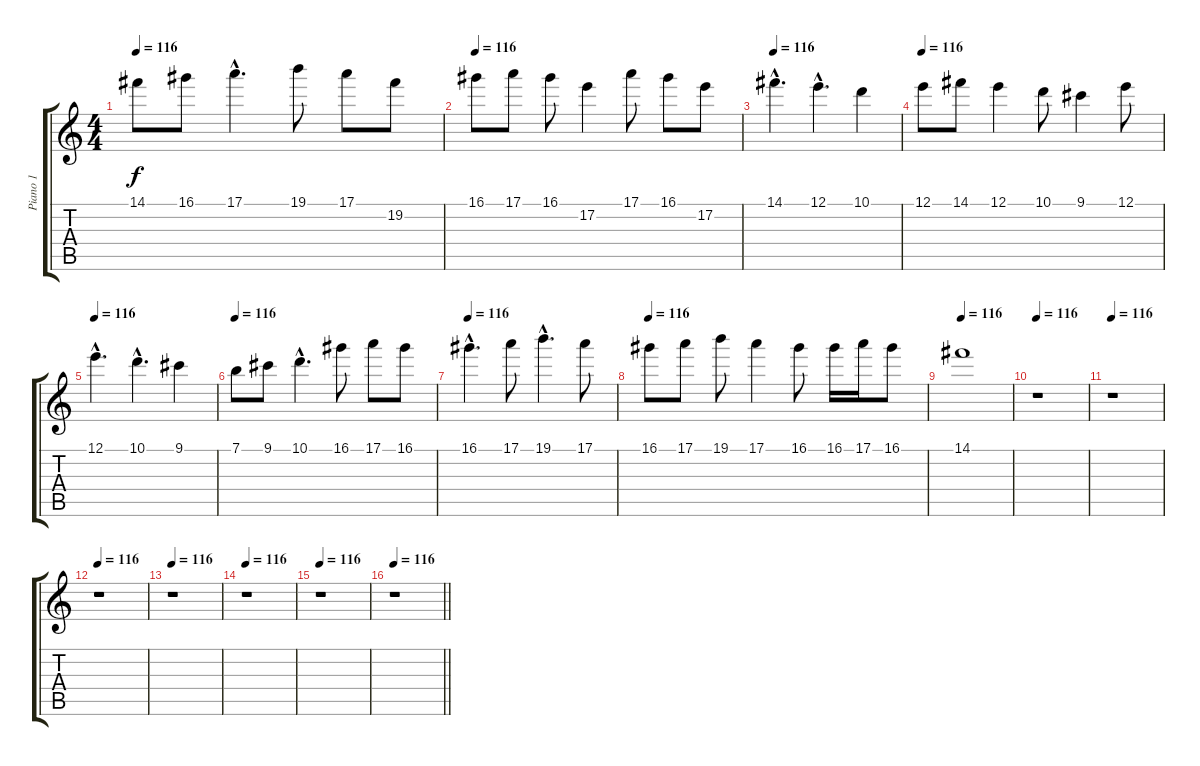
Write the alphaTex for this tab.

\track ("Piano 1" "Piano 1") {instrument acousticgrandpiano}
\staff {score tabs}
\tuning (E5 B4 G4 D4 A3 D3) {hide}
\ts (4 4)
\tempo 116
\clef g2
\ks c
14.1.8{dy f} 16.1.8 17.1{hac}.4{d} 19.1.8 17.1.8 19.2.8 |
\tempo 116
16.1.8 17.1.8 16.1.8 17.2.4 17.1.8 16.1.8 17.2.8 |
\tempo 116
14.1{hac}.4{d} 12.1{hac}.4{d} 10.1.4 |
\tempo 116
12.1.8 14.1.8 12.1.4 10.1.8 9.1.4 12.1.8 |
\tempo 116
12.1{hac}.4{d} 10.1{hac}.4{d} 9.1.4 |
\tempo 116
7.1.8 9.1.8 10.1{hac}.4{d} 16.1.8 17.1.8 16.1.8 |
\tempo 116
16.1{hac}.4{d} 17.1.8 19.1{hac}.4{d} 17.1.8 |
\tempo 116
16.1.8 17.1.8 19.1.8 17.1.4 16.1.8 16.1.16 17.1.16 16.1.8 |
\tempo 116
14.1.1 |
\tempo 116
r.1 |
\tempo 116
r.1 |
\tempo 116
r.1 |
\tempo 116
r.1 |
\tempo 116
r.1 |
\tempo 116
r.1 |
\tempo 116
\barLineRight lightlight
r.1
